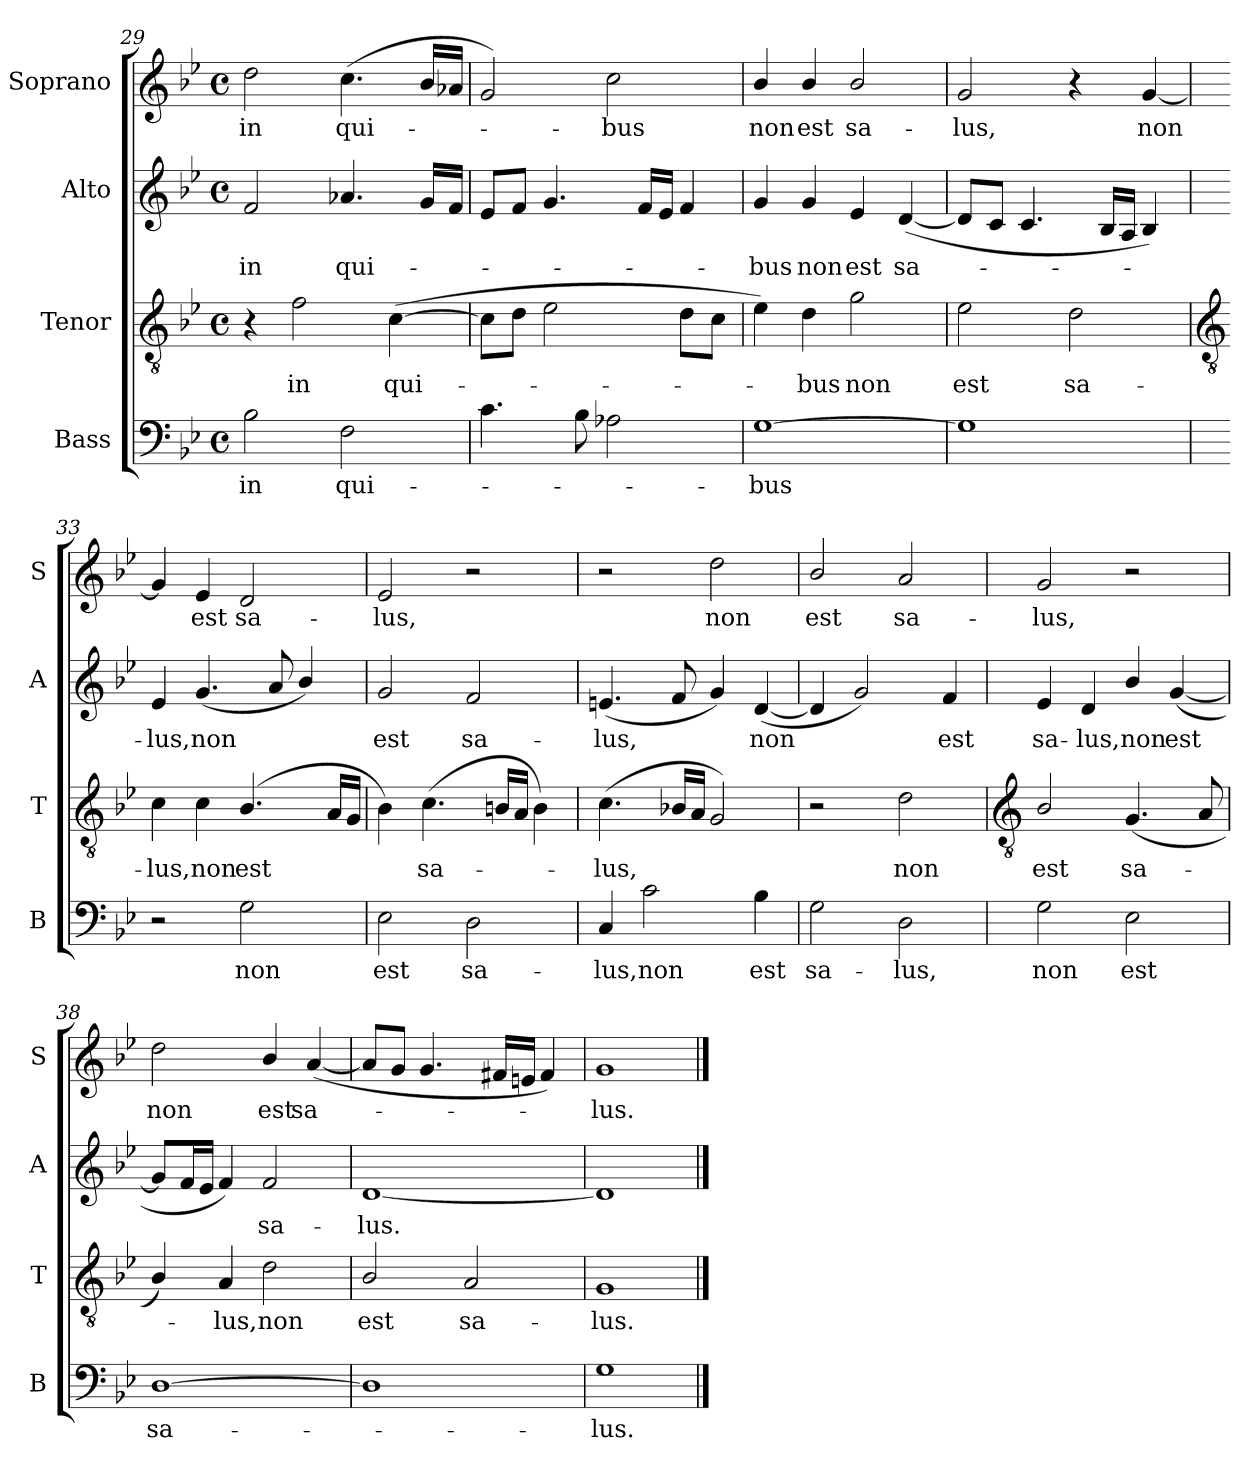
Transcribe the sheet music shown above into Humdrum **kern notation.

**kern	**text	**kern	**text	**kern	**text	**kern	**text
*part4	*part4	*part3	*part3	*part2	*part2	*part1	*part1
*staff4	*staff4	*staff3	*staff3	*staff2	*staff2	*staff1	*staff1
*I"Bass	*	*I"Tenor	*	*I"Alto	*	*I"Soprano	*
*I'B	*	*I'T	*	*I'A	*	*I'S	*
!!LO:LB:g=z
*clefF4	*	*clefGv2	*	*clefG2	*	*clefG2	*
*k[b-e-]	*	*k[b-e-]	*	*k[b-e-]	*	*k[b-e-]	*
*B-:	*	*B-:	*	*B-:	*	*B-:	*
*M4/4	*	*M4/4	*	*M4/4	*	*M4/4	*
*met(c)	*	*met(c)	*	*met(c)	*	*met(c)	*
=29	=29	=29	=29	=29	=29	=29	=29
!	!LO:LY:b	!	!	!	!LO:LY:b	!	!LO:LY:b
2B-	in	4r	.	2f	in	2dd	in
!	!	!	!LO:LY:b	!	!	!	!
.	.	2f	in	.	.	.	.
!	!LO:LY:b	!	!	!	!LO:LY:b	!	!LO:LY:b
2F	qui-	.	.	4.a-X	qui-	(<4.cc	qui-
!	!	!	!LO:LY:b	!	!	!	!
.	.	(>[4c	qui-	.	.	.	.
.	.	.	.	16gLL	.	16b-LL	.
.	.	.	.	16fJJ	.	16a-XJJ	.
=30	=30	=30	=30	=30	=30	=30	=30
4.c	.	8cL]	.	8e-L	.	2g)	.
.	.	8dJ	.	8fJ	.	.	.
.	.	2e-	.	4.g	.	.	.
8B-	.	.	.	.	.	.	.
!	!	!	!	!	!	!	!LO:LY:b
2A-X	.	.	.	.	.	2cc	bus
.	.	.	.	16fLL	.	.	.
.	.	.	.	16e-JJ	.	.	.
.	.	8dL	.	4f	.	.	.
.	.	8cJ	.	.	.	.	.
=31	=31	=31	=31	=31	=31	=31	=31
!	!LO:LY:b	!	!	!	!LO:LY:b	!	!LO:LY:b
[1G	bus	4e-)	.	4g	bus	4b-/	non
!	!	!	!LO:LY:b	!	!LO:LY:b	!	!LO:LY:b
.	.	4d	bus	4g	non	4b-/	est
!	!	!	!LO:LY:b	!	!LO:LY:b	!	!LO:LY:b
.	.	2g	non	4e-	est	2b-/	sa-
!	!	!	!	!	!LO:LY:b	!	!
.	.	.	.	(<[4d	sa-	.	.
=32	=32	=32	=32	=32	=32	=32	=32
!	!	!	!LO:LY:b	!	!	!	!LO:LY:b
1G]	.	2e-	est	8dL]	.	2g	-lus,
.	.	.	.	8cJ	.	.	.
.	.	.	.	4.c	.	.	.
!	!	!	!LO:LY:b	!	!	!	!
.	.	2d	sa-	.	.	4r	.
.	.	.	.	16B-LL	.	.	.
.	.	.	.	16AJJ	.	.	.
!	!	!	!	!	!	!	!LO:LY:b
.	.	.	.	4B-)	.	[4g	non
!!LO:LB:g=z
=33	=33	=33	=33	=33	=33	=33	=33
*	*	*clefGv2	*	*	*	*	*
!	!	!	!LO:LY:b	!	!LO:LY:b	!	!
2r	.	4c	-lus,	4e-	lus,	4g]	.
!	!	!	!LO:LY:b	!	!LO:LY:b	!	!LO:LY:b
.	.	4c	non	(<4.g	non	4e-	est
!	!LO:LY:b	!	!LO:LY:b	!	!	!	!LO:LY:b
2G	non	(<4.B-/	est	.	.	2d	sa-
.	.	.	.	8a	.	.	.
.	.	.	.	4b-/)	.	.	.
.	.	16ALL	.	.	.	.	.
.	.	16GJJ	.	.	.	.	.
=34	=34	=34	=34	=34	=34	=34	=34
!	!LO:LY:b	!	!	!	!LO:LY:b	!	!LO:LY:b
2E-	est	4B-)	.	2g	est	2e-	-lus,
!	!	!	!LO:LY:b	!	!	!	!
.	.	(>4.c	sa-	.	.	.	.
!	!LO:LY:b	!	!	!	!LO:LY:b	!	!
2D	sa-	.	.	2f	sa-	2r	.
.	.	16BnLL	.	.	.	.	.
.	.	16AJJ	.	.	.	.	.
.	.	4B)	.	.	.	.	.
=35	=35	=35	=35	=35	=35	=35	=35
!	!LO:LY:b	!	!LO:LY:b	!	!LO:LY:b	!	!
4C	-lus,	(<4.c	lus,	(<4.en	-lus,	2r	.
!	!LO:LY:b	!	!	!	!	!	!
2c	non	.	.	.	.	.	.
.	.	16B-XLL	.	8f	.	.	.
.	.	16AJJ	.	.	.	.	.
!	!	!	!	!	!	!	!LO:LY:b
.	.	2G)	.	4g)	.	2dd	non
!	!LO:LY:b	!	!	!	!LO:LY:b	!	!
4B-	est	.	.	(<[4d	non	.	.
=36	=36	=36	=36	=36	=36	=36	=36
!	!LO:LY:b	!	!	!	!	!	!LO:LY:b
2G	sa-	2r	.	4d]	.	2b-/	est
.	.	.	.	2g)	.	.	.
!	!LO:LY:b	!	!LO:LY:b	!	!	!	!LO:LY:b
2D	-lus,	2d	non	.	.	2a	sa-
!	!	!	!	!	!LO:LY:b	!	!
.	.	.	.	4f	est	.	.
!!LO:LB:g=z
=37	=37	=37	=37	=37	=37	=37	=37
*	*	*clefGv2	*	*	*	*	*
!	!LO:LY:b	!	!LO:LY:b	!	!LO:LY:b	!	!LO:LY:b
2G	non	2B-/	est	4e-	sa-	2g	-lus,
!	!	!	!	!	!LO:LY:b	!	!
.	.	.	.	4d	-lus,	.	.
!	!LO:LY:b	!	!LO:LY:b	!	!LO:LY:b	!	!
2E-	est	(<4.G	sa-	4b-/	non	2r	.
!	!	!	!	!	!LO:LY:b	!	!
.	.	.	.	(<[4g	est	.	.
.	.	8A	.	.	.	.	.
=38	=38	=38	=38	=38	=38	=38	=38
!	!LO:LY:b	!	!	!	!	!	!LO:LY:b
[1D	sa-	4B-/)	.	8gL]	.	2dd	non
.	.	.	.	16fL	.	.	.
.	.	.	.	16e-JJ	.	.	.
!	!	!	!LO:LY:b	!	!	!	!
.	.	4A	lus,	4f)	.	.	.
!	!	!	!LO:LY:b	!	!LO:LY:b	!	!LO:LY:b
.	.	2d	non	2f	sa-	4b-/	est
!	!	!	!	!	!	!	!LO:LY:b
.	.	.	.	.	.	(<[4a	sa-
=39	=39	=39	=39	=39	=39	=39	=39
!	!	!	!LO:LY:b	!	!LO:LY:b	!	!
1D]	.	2B-/	est	[1d	-lus.	8aL]	.
.	.	.	.	.	.	8gJ	.
.	.	.	.	.	.	4.g	.
!	!	!	!LO:LY:b	!	!	!	!
.	.	2A	sa-	.	.	.	.
.	.	.	.	.	.	16f#XLL	.
.	.	.	.	.	.	16enJJ	.
.	.	.	.	.	.	4f#)	.
=40	=40	=40	=40	=40	=40	=40	=40
!	!LO:LY:b	!	!LO:LY:b	!	!	!	!LO:LY:b
1G	lus.	1G	-lus.	1d]	.	1g	lus.
==	==	==	==	==	==	==	==
*-	*-	*-	*-	*-	*-	*-	*-
